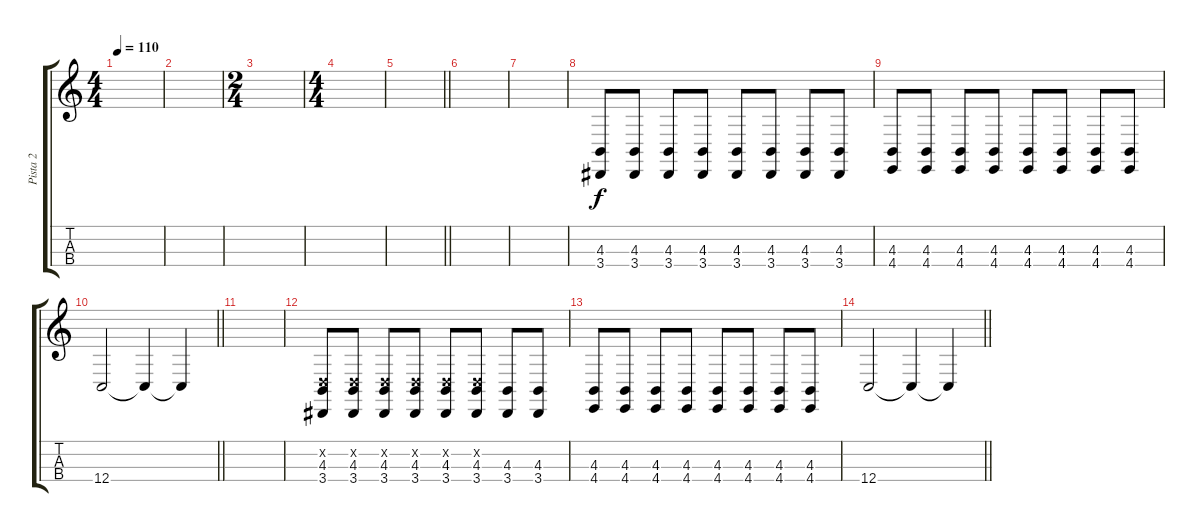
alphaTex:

\track ("Pista 2" "Pista 2") {instrument cello}
\staff {score tabs}
\tuning (A3 D3 G2 C2) {hide}
\ts (4 4)
\tempo 110
\clef g2
\ks c
|
|
\ts (2 4)
|
\ts (4 4)
|
\barLineRight lightlight
|
|
|
(4.3 3.4).8{volume 4} (4.3 3.4).8 (4.3 3.4).8 (4.3 3.4).8 (4.3 3.4).8 (4.3 3.4).8 (4.3 3.4).8 (4.3 3.4).8 |
(4.3 4.4).8 (4.3 4.4).8 (4.3 4.4).8 (4.3 4.4).8 (4.3 4.4).8 (4.3 4.4).8 (4.3 4.4).8 (4.3 4.4).8 |
\barLineRight lightlight
12.4.2 12.4{t}.4 12.4{t}.4 |
|
(0.2{x} 4.3 3.4).8 (0.2{x} 4.3 3.4).8 (0.2{x} 4.3 3.4).8 (0.2{x} 4.3 3.4).8 (0.2{x} 4.3 3.4).8 (0.2{x} 4.3 3.4).8 (4.3 3.4).8 (4.3 3.4).8 |
(4.3 4.4).8 (4.3 4.4).8 (4.3 4.4).8 (4.3 4.4).8 (4.3 4.4).8 (4.3 4.4).8 (4.3 4.4).8 (4.3 4.4).8 |
\barLineRight lightlight
12.4.2{volume 9} 12.4{t}.4 12.4{t}.4
